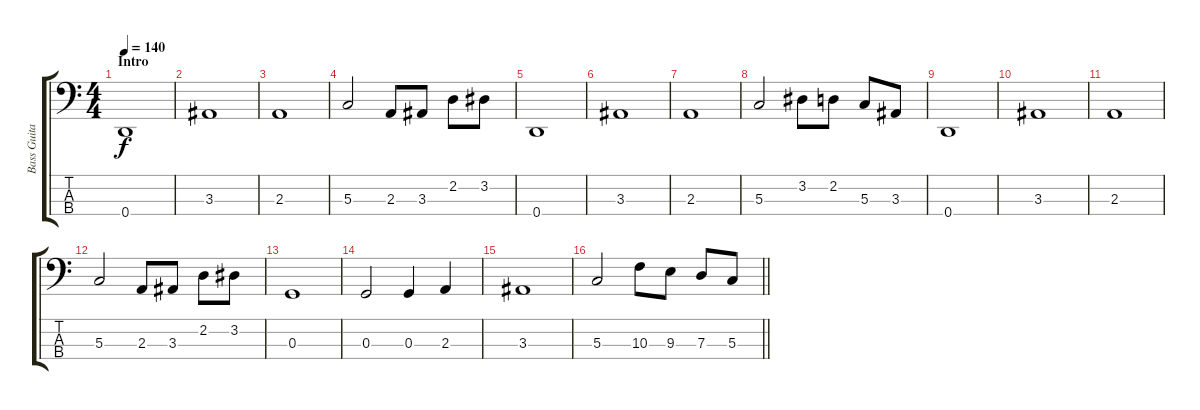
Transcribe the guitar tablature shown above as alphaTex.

\track ("Bass Guitar (Speesy)" "Bass Guita") {instrument electricbassfinger}
\staff {score tabs}
\tuning (F2 C2 G1 D1) {hide}
\ts (4 4)
\section ("" "Intro")
\tempo 140
\tempo 118
\tempo 140
\clef f4
\ks c
0.4.1{dy f instrument electricbassfinger} |
3.3.1 |
2.3.1 |
5.3.2 2.3.8 3.3.8 2.2.8 3.2.8 |
0.4.1 |
3.3.1 |
2.3.1 |
5.3.2 3.2.8 2.2.8 5.3.8 3.3.8 |
0.4.1 |
3.3.1 |
2.3.1 |
5.3.2 2.3.8 3.3.8 2.2.8 3.2.8 |
0.3.1 |
0.3.2 0.3.4 2.3.4 |
3.3.1 |
\barLineRight lightlight
5.3.2 10.3.8 9.3.8 7.3.8 5.3.8
